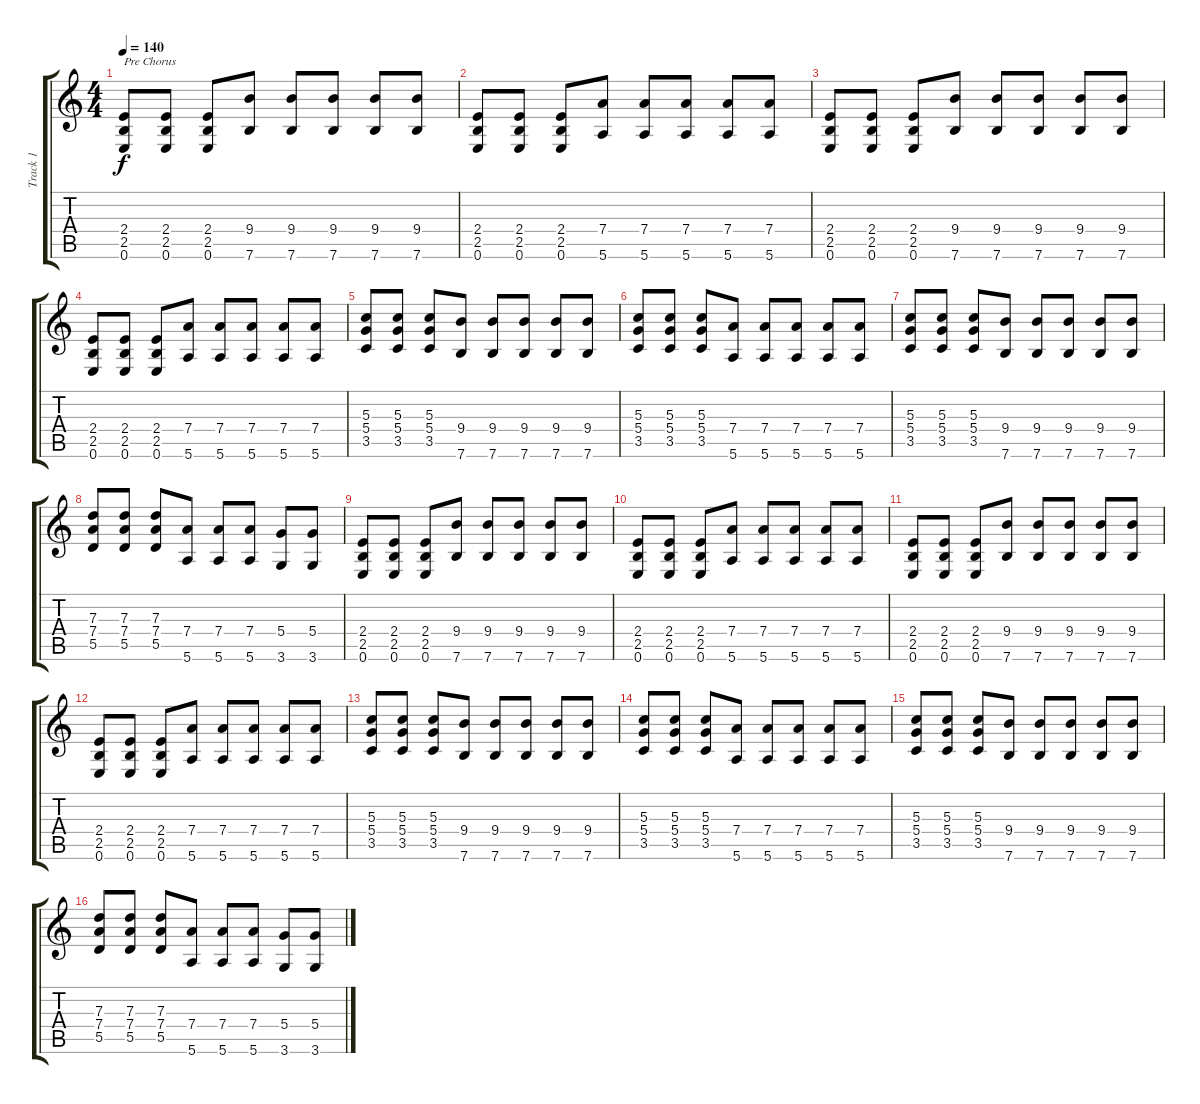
\track ("Track 1" "Track 1") {instrument overdrivenguitar}
\staff {score tabs}
\tuning (E4 B3 G3 D3 A2 E2) {hide}
\ts (4 4)
\tempo 140
\clef g2
\ks c
(2.4 2.5 0.6).8{txt "Pre Chorus" dy f} (2.4 2.5 0.6).8 (2.4 2.5 0.6).8 (9.4 7.6).8 (9.4 7.6).8 (9.4 7.6).8 (9.4 7.6).8 (9.4 7.6).8 |
(2.4 2.5 0.6).8 (2.4 2.5 0.6).8 (2.4 2.5 0.6).8 (7.4 5.6).8 (7.4 5.6).8 (7.4 5.6).8 (7.4 5.6).8 (7.4 5.6).8 |
(2.4 2.5 0.6).8 (2.4 2.5 0.6).8 (2.4 2.5 0.6).8 (9.4 7.6).8 (9.4 7.6).8 (9.4 7.6).8 (9.4 7.6).8 (9.4 7.6).8 |
(2.4 2.5 0.6).8 (2.4 2.5 0.6).8 (2.4 2.5 0.6).8 (7.4 5.6).8 (7.4 5.6).8 (7.4 5.6).8 (7.4 5.6).8 (7.4 5.6).8 |
(5.3 5.4 3.5).8 (5.3 5.4 3.5).8 (5.3 5.4 3.5).8 (9.4 7.6).8 (9.4 7.6).8 (9.4 7.6).8 (9.4 7.6).8 (9.4 7.6).8 |
(5.3 5.4 3.5).8 (5.3 5.4 3.5).8 (5.3 5.4 3.5).8 (7.4 5.6).8 (7.4 5.6).8 (7.4 5.6).8 (7.4 5.6).8 (7.4 5.6).8 |
(5.3 5.4 3.5).8 (5.3 5.4 3.5).8 (5.3 5.4 3.5).8 (9.4 7.6).8 (9.4 7.6).8 (9.4 7.6).8 (9.4 7.6).8 (9.4 7.6).8 |
(7.3 7.4 5.5).8 (7.3 7.4 5.5).8 (7.3 7.4 5.5).8 (7.4 5.6).8 (7.4 5.6).8 (7.4 5.6).8 (5.4 3.6).8 (5.4 3.6).8 |
(2.4 2.5 0.6).8 (2.4 2.5 0.6).8 (2.4 2.5 0.6).8 (9.4 7.6).8 (9.4 7.6).8 (9.4 7.6).8 (9.4 7.6).8 (9.4 7.6).8 |
(2.4 2.5 0.6).8 (2.4 2.5 0.6).8 (2.4 2.5 0.6).8 (7.4 5.6).8 (7.4 5.6).8 (7.4 5.6).8 (7.4 5.6).8 (7.4 5.6).8 |
(2.4 2.5 0.6).8 (2.4 2.5 0.6).8 (2.4 2.5 0.6).8 (9.4 7.6).8 (9.4 7.6).8 (9.4 7.6).8 (9.4 7.6).8 (9.4 7.6).8 |
(2.4 2.5 0.6).8 (2.4 2.5 0.6).8 (2.4 2.5 0.6).8 (7.4 5.6).8 (7.4 5.6).8 (7.4 5.6).8 (7.4 5.6).8 (7.4 5.6).8 |
(5.3 5.4 3.5).8 (5.3 5.4 3.5).8 (5.3 5.4 3.5).8 (9.4 7.6).8 (9.4 7.6).8 (9.4 7.6).8 (9.4 7.6).8 (9.4 7.6).8 |
(5.3 5.4 3.5).8 (5.3 5.4 3.5).8 (5.3 5.4 3.5).8 (7.4 5.6).8 (7.4 5.6).8 (7.4 5.6).8 (7.4 5.6).8 (7.4 5.6).8 |
(5.3 5.4 3.5).8 (5.3 5.4 3.5).8 (5.3 5.4 3.5).8 (9.4 7.6).8 (9.4 7.6).8 (9.4 7.6).8 (9.4 7.6).8 (9.4 7.6).8 |
(7.3 7.4 5.5).8 (7.3 7.4 5.5).8 (7.3 7.4 5.5).8 (7.4 5.6).8 (7.4 5.6).8 (7.4 5.6).8 (5.4 3.6).8 (5.4 3.6).8
